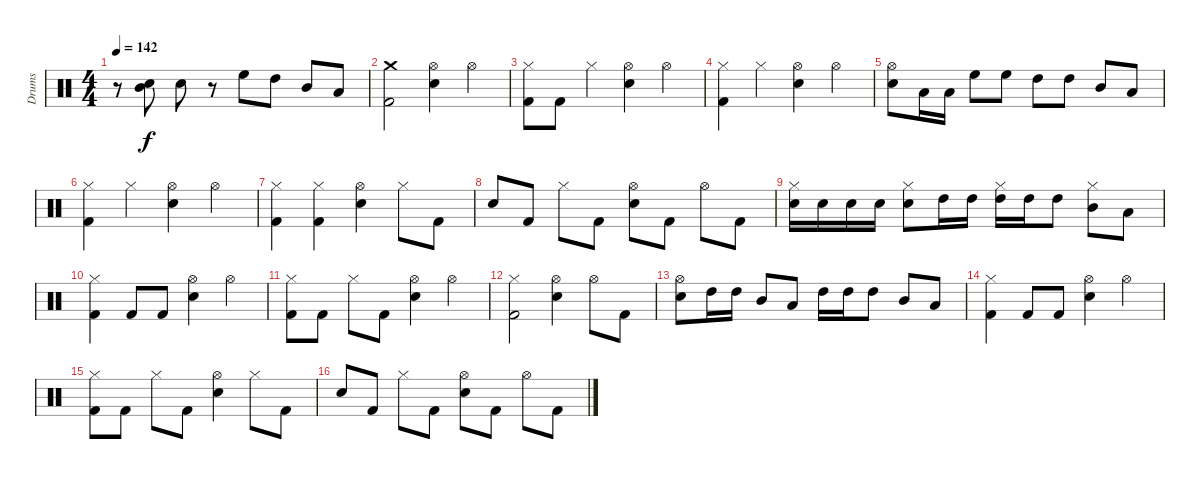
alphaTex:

\track ("Drums" "Drums") {instrument percussion}
\staff {score}
\articulation defaults
\ts (4 4)
\tempo 142
\clef neutral
\ks c
r.8{dy f} ("Mid Tom (hit)" "Snare (hit) 2").8 "Snare (hit) 2".8 r.8 "High Floor Tom (hit)".8 "High Tom (hit)".8 "Mid Tom (hit)".8 "Low Tom (hit)".8 |
("Crash medium (hit)" "Kick (hit) 2").2 ("Hi-Hat (open)" "Snare (hit) 2").4 "Hi-Hat (open)".4 |
("Hi-Hat (closed)" "Kick (hit) 2").8 "Kick (hit) 2".8 "Hi-Hat (closed)".4 ("Hi-Hat (open)" "Snare (hit) 2").4 "Hi-Hat (open)".4 |
("Hi-Hat (closed)" "Kick (hit) 2").4 "Hi-Hat (closed)".4 ("Hi-Hat (open)" "Snare (hit) 2").4 "Hi-Hat (open)".4 |
("Hi-Hat (open)" "Snare (hit) 2").8 "Low Tom (hit)".16 "Low Tom (hit)".16 "High Floor Tom (hit)".8 "High Floor Tom (hit)".8 "High Tom (hit)".8 "High Tom (hit)".8 "Mid Tom (hit)".8 "Low Tom (hit)".8 |
("Hi-Hat (closed)" "Kick (hit) 2").4 "Hi-Hat (closed)".4 ("Hi-Hat (open)" "Snare (hit) 2").4 "Hi-Hat (open)".4 |
("Hi-Hat (closed)" "Kick (hit) 2").4 ("Hi-Hat (closed)" "Kick (hit) 2").4 ("Hi-Hat (open)" "Snare (hit) 2").4 "Hi-Hat (closed)".8 "Kick (hit) 2".8 |
"Snare (hit) 2".8 "Kick (hit) 2".8 "Hi-Hat (closed)".8 "Kick (hit) 2".8 ("Hi-Hat (open)" "Snare (hit) 2").8 "Kick (hit) 2".8 "Hi-Hat (open)".8 "Kick (hit) 2".8 |
("Hi-Hat (closed)" "Snare (hit) 2").16 "Snare (hit) 2".16 "Snare (hit) 2".16 "Snare (hit) 2".16 ("Hi-Hat (closed)" "Snare (hit) 2").8 "High Tom (hit)".16 "High Tom (hit)".16 ("Hi-Hat (closed)" "High Tom (hit)").16 "High Tom (hit)".16 "High Tom (hit)".8 ("Hi-Hat (closed)" "Mid Tom (hit)").8 "Low Tom (hit)".8 |
("Hi-Hat (closed)" "Kick (hit) 2").4 "Kick (hit) 2".8 "Kick (hit) 2".8 ("Hi-Hat (open)" "Snare (hit) 2").4 "Hi-Hat (open)".4 |
("Hi-Hat (closed)" "Kick (hit) 2").8 "Kick (hit) 2".8 "Hi-Hat (closed)".8 "Kick (hit) 2".8 ("Hi-Hat (open)" "Snare (hit) 2").4 "Hi-Hat (open)".4 |
("Hi-Hat (closed)" "Kick (hit) 2").2 ("Hi-Hat (open)" "Snare (hit) 2").4 "Hi-Hat (open)".8 "Kick (hit) 2".8 |
("Hi-Hat (open)" "Snare (hit) 2").8 "High Tom (hit)".16 "High Tom (hit)".16 "Mid Tom (hit)".8 "Low Tom (hit)".8 "High Tom (hit)".16 "High Tom (hit)".16 "High Tom (hit)".8 "Mid Tom (hit)".8 "Low Tom (hit)".8 |
("Hi-Hat (closed)" "Kick (hit) 2").4 "Kick (hit) 2".8 "Kick (hit) 2".8 ("Hi-Hat (open)" "Snare (hit) 2").4 "Hi-Hat (open)".4 |
("Hi-Hat (closed)" "Kick (hit) 2").8 "Kick (hit) 2".8 "Hi-Hat (closed)".8 "Kick (hit) 2".8 ("Hi-Hat (open)" "Snare (hit) 2").4 "Hi-Hat (closed)".8 "Kick (hit) 2".8 |
"Snare (hit) 2".8 "Kick (hit) 2".8 "Hi-Hat (closed)".8 "Kick (hit) 2".8 ("Hi-Hat (open)" "Snare (hit) 2").8 "Kick (hit) 2".8 "Hi-Hat (open)".8 "Kick (hit) 2".8
